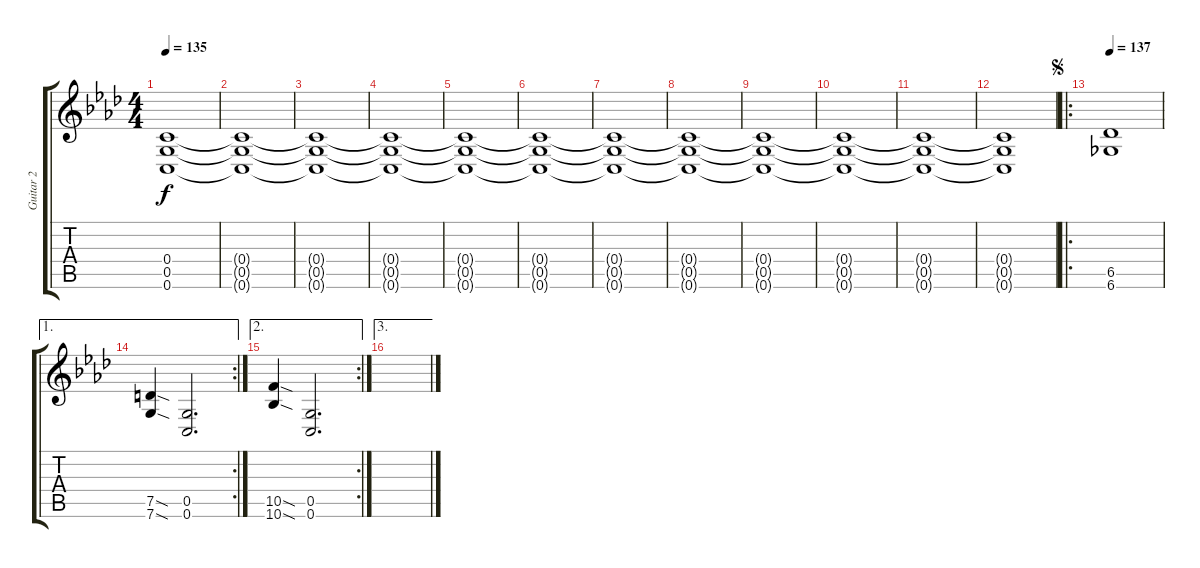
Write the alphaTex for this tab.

\track ("Guitar 2" "Guitar 2") {instrument distortionguitar}
\staff {score tabs}
\tuning (E4 C4 G3 C3 G2 C2) {hide}
\ts (4 4)
\tempo 135
\clef g2
\ks ab
(0.4{t} 0.5{t} 0.6{t}).1{dy f} |
(0.4{t} 0.5{t} 0.6{t}).1 |
(0.4{t} 0.5{t} 0.6{t}).1 |
(0.4{t} 0.5{t} 0.6{t}).1 |
(0.4{t} 0.5{t} 0.6{t}).1 |
(0.4{t} 0.5{t} 0.6{t}).1 |
(0.4{t} 0.5{t} 0.6{t}).1 |
(0.4{t} 0.5{t} 0.6{t}).1 |
(0.4{t} 0.5{t} 0.6{t}).1 |
(0.4{t} 0.5{t} 0.6{t}).1 |
(0.4{t} 0.5{t} 0.6{t}).1 |
(0.4{t} 0.5{t} 0.6{t}).1 |
\ro
\jump segno
\tempo 137
(6.5 6.6).1 |
\ae 1
\rc 2
(7.5{sod} 7.6{sod}).4 (0.5 0.6).2{d} |
\ae 2
\rc 2
(10.5{sod} 10.6{sod}).4 (0.5 0.6).2{d} |
\ae 3
